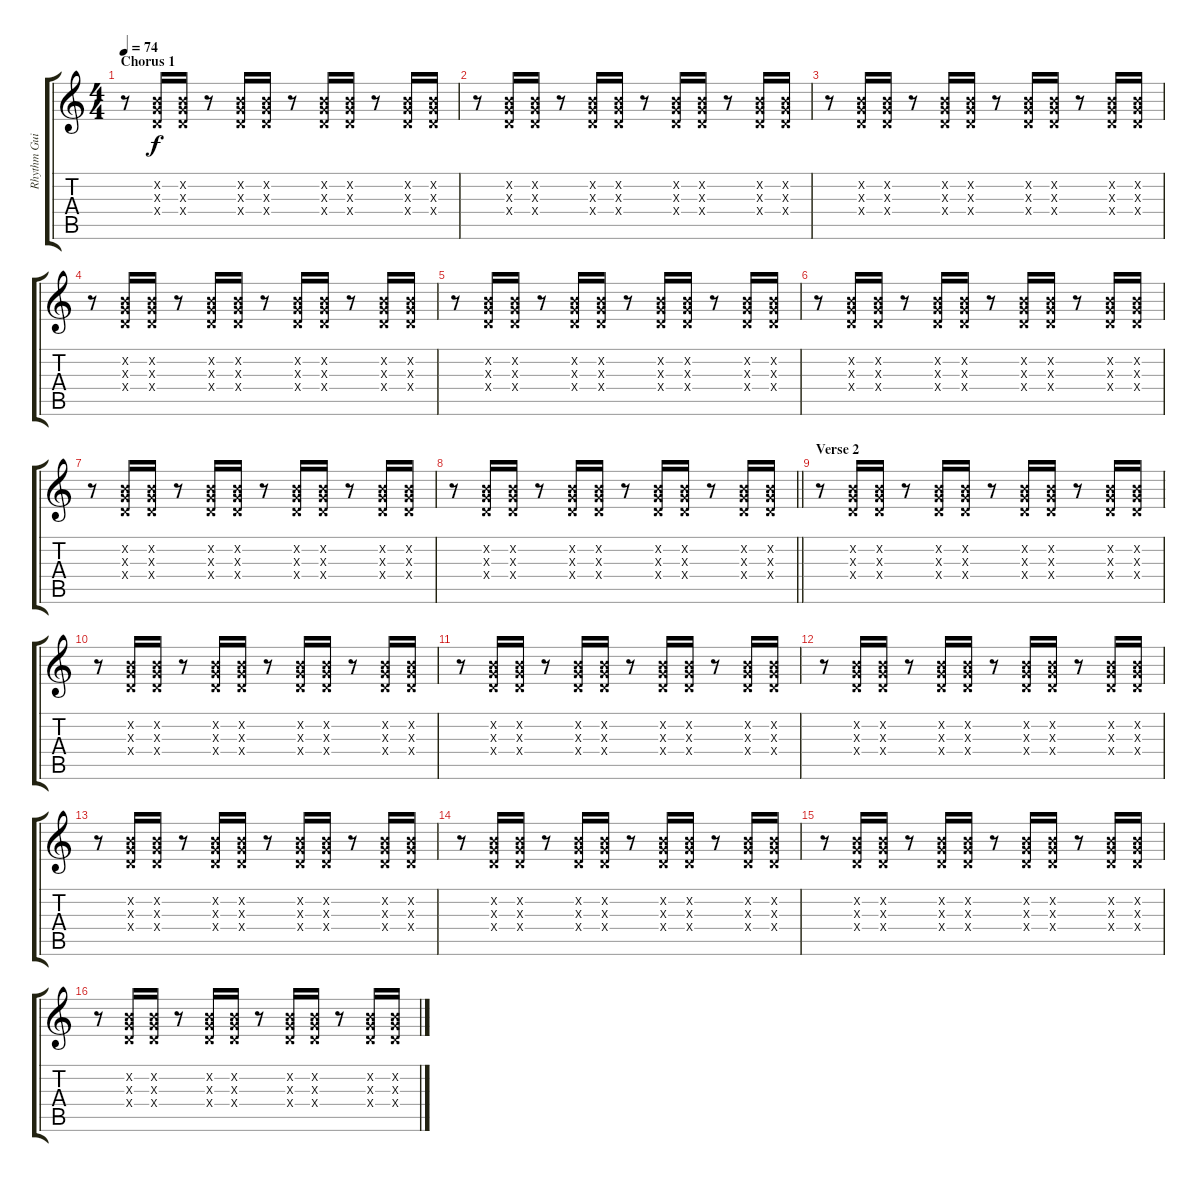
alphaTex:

\track ("Rhythm Guitar" "Rhythm Gui") {instrument overdrivenguitar}
\staff {score tabs}
\tuning (E4 B3 G3 D3 A2 E2) {hide}
\ts (4 4)
\section ("" "Chorus 1")
\tempo 74
\clef g2
\ks c
r.8{dy f} (0.2{x} 0.3{x} 0.4{x}).16 (0.2{x} 0.3{x} 0.4{x}).16 r.8 (0.2{x} 0.3{x} 0.4{x}).16 (0.2{x} 0.3{x} 0.4{x}).16 r.8 (0.2{x} 0.3{x} 0.4{x}).16 (0.2{x} 0.3{x} 0.4{x}).16 r.8 (0.2{x} 0.3{x} 0.4{x}).16 (0.2{x} 0.3{x} 0.4{x}).16 |
r.8 (0.2{x} 0.3{x} 0.4{x}).16 (0.2{x} 0.3{x} 0.4{x}).16 r.8 (0.2{x} 0.3{x} 0.4{x}).16 (0.2{x} 0.3{x} 0.4{x}).16 r.8 (0.2{x} 0.3{x} 0.4{x}).16 (0.2{x} 0.3{x} 0.4{x}).16 r.8 (0.2{x} 0.3{x} 0.4{x}).16 (0.2{x} 0.3{x} 0.4{x}).16 |
r.8 (0.2{x} 0.3{x} 0.4{x}).16 (0.2{x} 0.3{x} 0.4{x}).16 r.8 (0.2{x} 0.3{x} 0.4{x}).16 (0.2{x} 0.3{x} 0.4{x}).16 r.8 (0.2{x} 0.3{x} 0.4{x}).16 (0.2{x} 0.3{x} 0.4{x}).16 r.8 (0.2{x} 0.3{x} 0.4{x}).16 (0.2{x} 0.3{x} 0.4{x}).16 |
r.8 (0.2{x} 0.3{x} 0.4{x}).16 (0.2{x} 0.3{x} 0.4{x}).16 r.8 (0.2{x} 0.3{x} 0.4{x}).16 (0.2{x} 0.3{x} 0.4{x}).16 r.8 (0.2{x} 0.3{x} 0.4{x}).16 (0.2{x} 0.3{x} 0.4{x}).16 r.8 (0.2{x} 0.3{x} 0.4{x}).16 (0.2{x} 0.3{x} 0.4{x}).16 |
r.8 (0.2{x} 0.3{x} 0.4{x}).16 (0.2{x} 0.3{x} 0.4{x}).16 r.8 (0.2{x} 0.3{x} 0.4{x}).16 (0.2{x} 0.3{x} 0.4{x}).16 r.8 (0.2{x} 0.3{x} 0.4{x}).16 (0.2{x} 0.3{x} 0.4{x}).16 r.8 (0.2{x} 0.3{x} 0.4{x}).16 (0.2{x} 0.3{x} 0.4{x}).16 |
r.8 (0.2{x} 0.3{x} 0.4{x}).16 (0.2{x} 0.3{x} 0.4{x}).16 r.8 (0.2{x} 0.3{x} 0.4{x}).16 (0.2{x} 0.3{x} 0.4{x}).16 r.8 (0.2{x} 0.3{x} 0.4{x}).16 (0.2{x} 0.3{x} 0.4{x}).16 r.8 (0.2{x} 0.3{x} 0.4{x}).16 (0.2{x} 0.3{x} 0.4{x}).16 |
r.8 (0.2{x} 0.3{x} 0.4{x}).16 (0.2{x} 0.3{x} 0.4{x}).16 r.8 (0.2{x} 0.3{x} 0.4{x}).16 (0.2{x} 0.3{x} 0.4{x}).16 r.8 (0.2{x} 0.3{x} 0.4{x}).16 (0.2{x} 0.3{x} 0.4{x}).16 r.8 (0.2{x} 0.3{x} 0.4{x}).16 (0.2{x} 0.3{x} 0.4{x}).16 |
\barLineRight lightlight
r.8 (0.2{x} 0.3{x} 0.4{x}).16 (0.2{x} 0.3{x} 0.4{x}).16 r.8 (0.2{x} 0.3{x} 0.4{x}).16 (0.2{x} 0.3{x} 0.4{x}).16 r.8 (0.2{x} 0.3{x} 0.4{x}).16 (0.2{x} 0.3{x} 0.4{x}).16 r.8 (0.2{x} 0.3{x} 0.4{x}).16 (0.2{x} 0.3{x} 0.4{x}).16 |
\section ("" "Verse 2")
r.8 (0.2{x} 0.3{x} 0.4{x}).16 (0.2{x} 0.3{x} 0.4{x}).16 r.8 (0.2{x} 0.3{x} 0.4{x}).16 (0.2{x} 0.3{x} 0.4{x}).16 r.8 (0.2{x} 0.3{x} 0.4{x}).16 (0.2{x} 0.3{x} 0.4{x}).16 r.8 (0.2{x} 0.3{x} 0.4{x}).16 (0.2{x} 0.3{x} 0.4{x}).16 |
r.8 (0.2{x} 0.3{x} 0.4{x}).16 (0.2{x} 0.3{x} 0.4{x}).16 r.8 (0.2{x} 0.3{x} 0.4{x}).16 (0.2{x} 0.3{x} 0.4{x}).16 r.8 (0.2{x} 0.3{x} 0.4{x}).16 (0.2{x} 0.3{x} 0.4{x}).16 r.8 (0.2{x} 0.3{x} 0.4{x}).16 (0.2{x} 0.3{x} 0.4{x}).16 |
r.8 (0.2{x} 0.3{x} 0.4{x}).16 (0.2{x} 0.3{x} 0.4{x}).16 r.8 (0.2{x} 0.3{x} 0.4{x}).16 (0.2{x} 0.3{x} 0.4{x}).16 r.8 (0.2{x} 0.3{x} 0.4{x}).16 (0.2{x} 0.3{x} 0.4{x}).16 r.8 (0.2{x} 0.3{x} 0.4{x}).16 (0.2{x} 0.3{x} 0.4{x}).16 |
r.8 (0.2{x} 0.3{x} 0.4{x}).16 (0.2{x} 0.3{x} 0.4{x}).16 r.8 (0.2{x} 0.3{x} 0.4{x}).16 (0.2{x} 0.3{x} 0.4{x}).16 r.8 (0.2{x} 0.3{x} 0.4{x}).16 (0.2{x} 0.3{x} 0.4{x}).16 r.8 (0.2{x} 0.3{x} 0.4{x}).16 (0.2{x} 0.3{x} 0.4{x}).16 |
r.8 (0.2{x} 0.3{x} 0.4{x}).16 (0.2{x} 0.3{x} 0.4{x}).16 r.8 (0.2{x} 0.3{x} 0.4{x}).16 (0.2{x} 0.3{x} 0.4{x}).16 r.8 (0.2{x} 0.3{x} 0.4{x}).16 (0.2{x} 0.3{x} 0.4{x}).16 r.8 (0.2{x} 0.3{x} 0.4{x}).16 (0.2{x} 0.3{x} 0.4{x}).16 |
r.8 (0.2{x} 0.3{x} 0.4{x}).16 (0.2{x} 0.3{x} 0.4{x}).16 r.8 (0.2{x} 0.3{x} 0.4{x}).16 (0.2{x} 0.3{x} 0.4{x}).16 r.8 (0.2{x} 0.3{x} 0.4{x}).16 (0.2{x} 0.3{x} 0.4{x}).16 r.8 (0.2{x} 0.3{x} 0.4{x}).16 (0.2{x} 0.3{x} 0.4{x}).16 |
r.8 (0.2{x} 0.3{x} 0.4{x}).16 (0.2{x} 0.3{x} 0.4{x}).16 r.8 (0.2{x} 0.3{x} 0.4{x}).16 (0.2{x} 0.3{x} 0.4{x}).16 r.8 (0.2{x} 0.3{x} 0.4{x}).16 (0.2{x} 0.3{x} 0.4{x}).16 r.8 (0.2{x} 0.3{x} 0.4{x}).16 (0.2{x} 0.3{x} 0.4{x}).16 |
r.8 (0.2{x} 0.3{x} 0.4{x}).16 (0.2{x} 0.3{x} 0.4{x}).16 r.8 (0.2{x} 0.3{x} 0.4{x}).16 (0.2{x} 0.3{x} 0.4{x}).16 r.8 (0.2{x} 0.3{x} 0.4{x}).16 (0.2{x} 0.3{x} 0.4{x}).16 r.8 (0.2{x} 0.3{x} 0.4{x}).16 (0.2{x} 0.3{x} 0.4{x}).16
